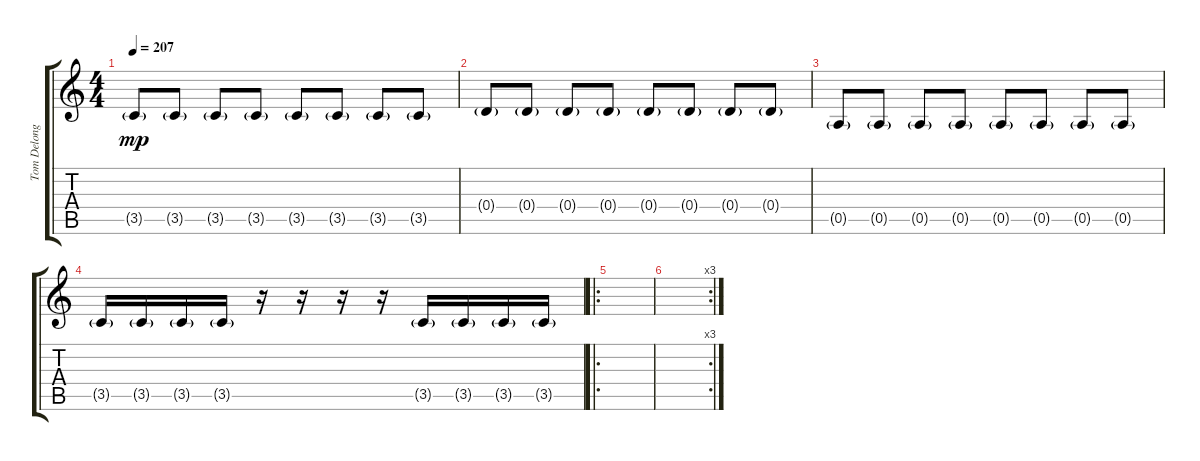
\track ("Tom Delong (Distortion 2)" "Tom Delong") {instrument distortionguitar}
\staff {score tabs}
\tuning (E4 B3 G3 D3 A2 E2) {hide}
\ts (4 4)
\tempo 207
\clef g2
\ks c
3.5{g}.8{dy mp} 3.5{g}.8 3.5{g}.8 3.5{g}.8 3.5{g}.8 3.5{g}.8 3.5{g}.8 3.5{g}.8 |
0.4{g}.8 0.4{g}.8 0.4{g}.8 0.4{g}.8 0.4{g}.8 0.4{g}.8 0.4{g}.8 0.4{g}.8 |
0.5{g}.8 0.5{g}.8 0.5{g}.8 0.5{g}.8 0.5{g}.8 0.5{g}.8 0.5{g}.8 0.5{g}.8 |
3.5{g}.16 3.5{g}.16 3.5{g}.16 3.5{g}.16 r.16 r.16 r.16 r.16 3.5{g}.16 3.5{g}.16 3.5{g}.16 3.5{g}.16 |
\ro
|
\rc 3
